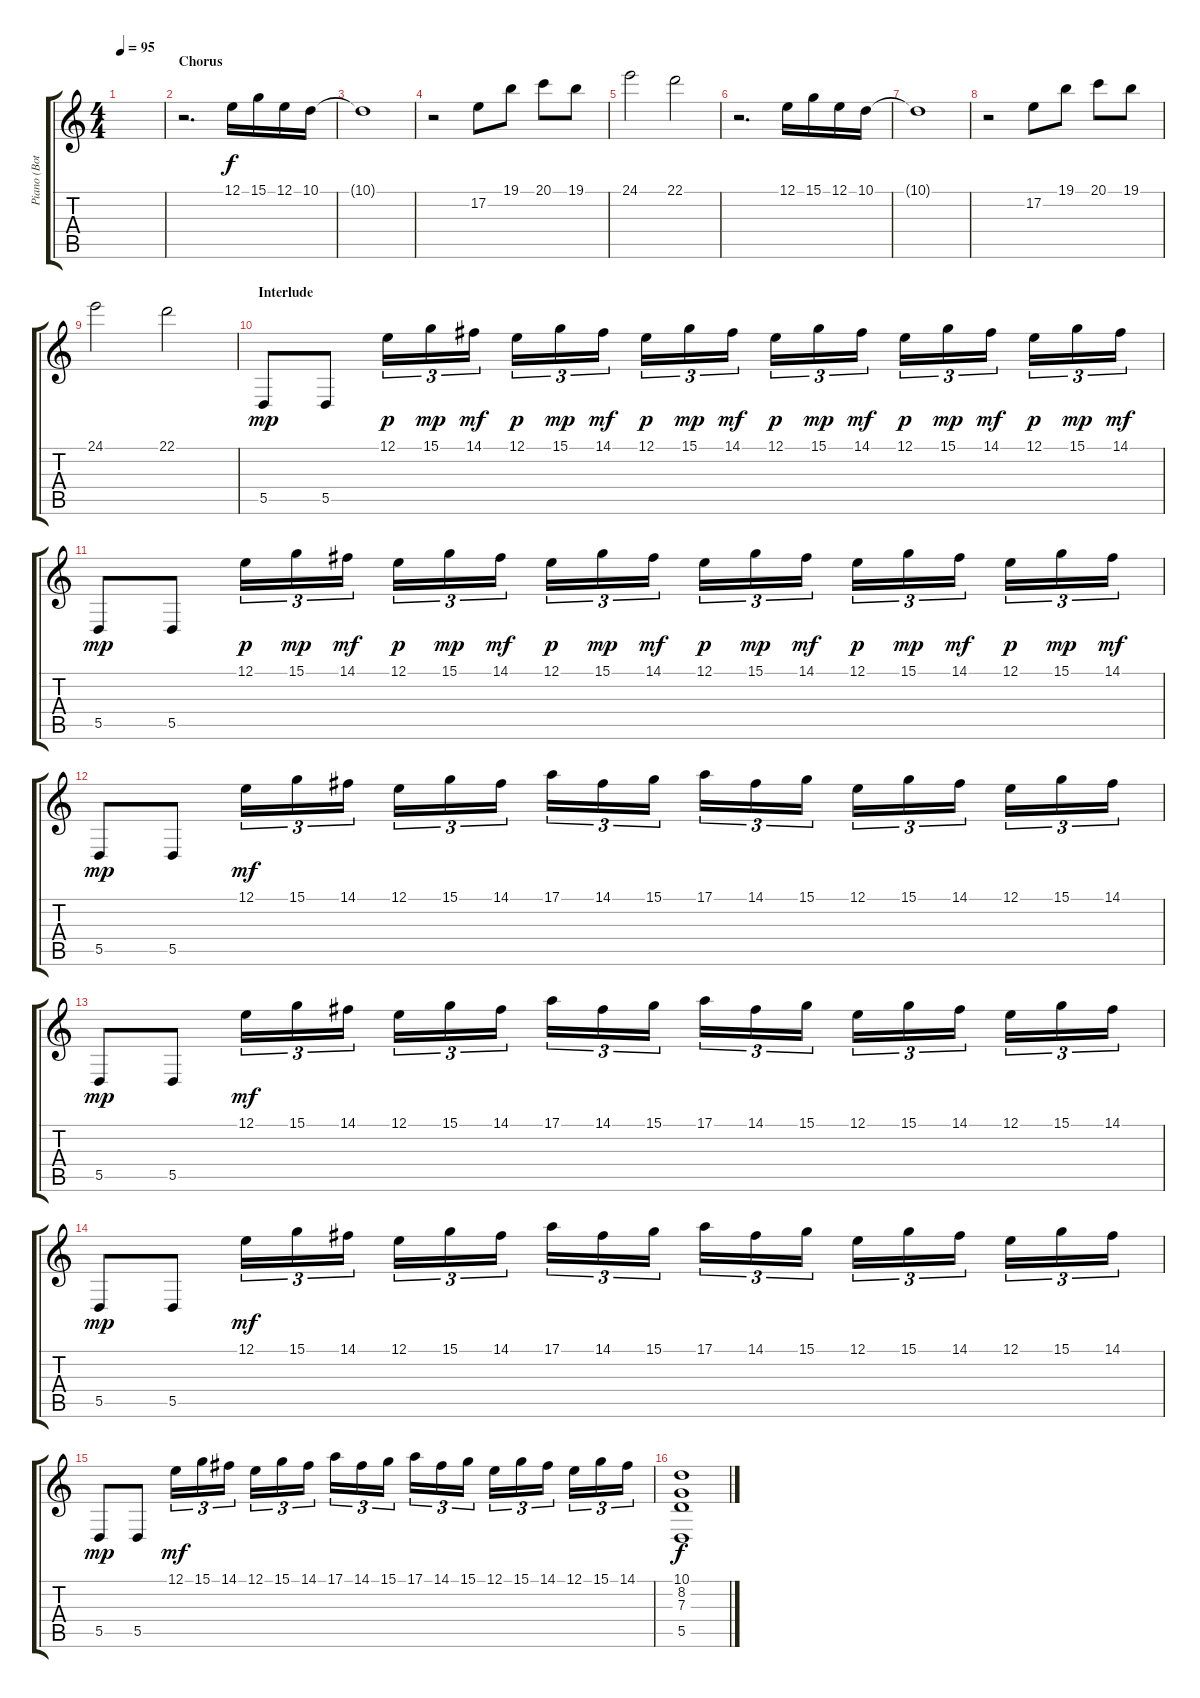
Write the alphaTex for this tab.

\track ("Piano (Both Hands)" "Piano (Bot") {instrument brightacousticpiano}
\staff {score tabs}
\tuning (E4 B3 G3 D3 A2 E2) {hide}
\ts (4 4)
\tempo 95
\clef g2
\ks c
|
\section ("" "Chorus")
r.2{d} 12.1.16 15.1.16 12.1.16 10.1.16 |
10.1{t}.1 |
r.2 17.2.8 19.1.8 20.1.8 19.1.8 |
24.1.2 22.1.2 |
r.2{d} 12.1.16 15.1.16 12.1.16 10.1.16 |
10.1{t}.1 |
r.2 17.2.8 19.1.8 20.1.8 19.1.8 |
24.1.2 22.1.2 |
\section ("" "Interlude")
5.5.8{dy mp} 5.5.8 12.1.16{tu (3 2) dy p} 15.1.16{tu (3 2) dy mp} 14.1.16{tu (3 2) dy mf} 12.1.16{tu (3 2) dy p} 15.1.16{tu (3 2) dy mp} 14.1.16{tu (3 2) dy mf} 12.1.16{tu (3 2) dy p} 15.1.16{tu (3 2) dy mp} 14.1.16{tu (3 2) dy mf} 12.1.16{tu (3 2) dy p} 15.1.16{tu (3 2) dy mp} 14.1.16{tu (3 2) dy mf} 12.1.16{tu (3 2) dy p} 15.1.16{tu (3 2) dy mp} 14.1.16{tu (3 2) dy mf} 12.1.16{tu (3 2) dy p} 15.1.16{tu (3 2) dy mp} 14.1.16{tu (3 2) dy mf} |
5.5.8{dy mp} 5.5.8 12.1.16{tu (3 2) dy p} 15.1.16{tu (3 2) dy mp} 14.1.16{tu (3 2) dy mf} 12.1.16{tu (3 2) dy p} 15.1.16{tu (3 2) dy mp} 14.1.16{tu (3 2) dy mf} 12.1.16{tu (3 2) dy p} 15.1.16{tu (3 2) dy mp} 14.1.16{tu (3 2) dy mf} 12.1.16{tu (3 2) dy p} 15.1.16{tu (3 2) dy mp} 14.1.16{tu (3 2) dy mf} 12.1.16{tu (3 2) dy p} 15.1.16{tu (3 2) dy mp} 14.1.16{tu (3 2) dy mf} 12.1.16{tu (3 2) dy p} 15.1.16{tu (3 2) dy mp} 14.1.16{tu (3 2) dy mf} |
5.5.8{dy mp} 5.5.8 12.1.16{tu (3 2) dy mf} 15.1.16{tu (3 2)} 14.1.16{tu (3 2)} 12.1.16{tu (3 2)} 15.1.16{tu (3 2)} 14.1.16{tu (3 2)} 17.1.16{tu (3 2)} 14.1.16{tu (3 2)} 15.1.16{tu (3 2)} 17.1.16{tu (3 2)} 14.1.16{tu (3 2)} 15.1.16{tu (3 2)} 12.1.16{tu (3 2)} 15.1.16{tu (3 2)} 14.1.16{tu (3 2)} 12.1.16{tu (3 2)} 15.1.16{tu (3 2)} 14.1.16{tu (3 2)} |
5.5.8{dy mp} 5.5.8 12.1.16{tu (3 2) dy mf} 15.1.16{tu (3 2)} 14.1.16{tu (3 2)} 12.1.16{tu (3 2)} 15.1.16{tu (3 2)} 14.1.16{tu (3 2)} 17.1.16{tu (3 2)} 14.1.16{tu (3 2)} 15.1.16{tu (3 2)} 17.1.16{tu (3 2)} 14.1.16{tu (3 2)} 15.1.16{tu (3 2)} 12.1.16{tu (3 2)} 15.1.16{tu (3 2)} 14.1.16{tu (3 2)} 12.1.16{tu (3 2)} 15.1.16{tu (3 2)} 14.1.16{tu (3 2)} |
5.5.8{dy mp} 5.5.8 12.1.16{tu (3 2) dy mf} 15.1.16{tu (3 2)} 14.1.16{tu (3 2)} 12.1.16{tu (3 2)} 15.1.16{tu (3 2)} 14.1.16{tu (3 2)} 17.1.16{tu (3 2)} 14.1.16{tu (3 2)} 15.1.16{tu (3 2)} 17.1.16{tu (3 2)} 14.1.16{tu (3 2)} 15.1.16{tu (3 2)} 12.1.16{tu (3 2)} 15.1.16{tu (3 2)} 14.1.16{tu (3 2)} 12.1.16{tu (3 2)} 15.1.16{tu (3 2)} 14.1.16{tu (3 2)} |
5.5.8{dy mp} 5.5.8 12.1.16{tu (3 2) dy mf} 15.1.16{tu (3 2)} 14.1.16{tu (3 2)} 12.1.16{tu (3 2)} 15.1.16{tu (3 2)} 14.1.16{tu (3 2)} 17.1.16{tu (3 2)} 14.1.16{tu (3 2)} 15.1.16{tu (3 2)} 17.1.16{tu (3 2)} 14.1.16{tu (3 2)} 15.1.16{tu (3 2)} 12.1.16{tu (3 2)} 15.1.16{tu (3 2)} 14.1.16{tu (3 2)} 12.1.16{tu (3 2)} 15.1.16{tu (3 2)} 14.1.16{tu (3 2)} |
(10.1 8.2 7.3 5.5).1{dy f}
